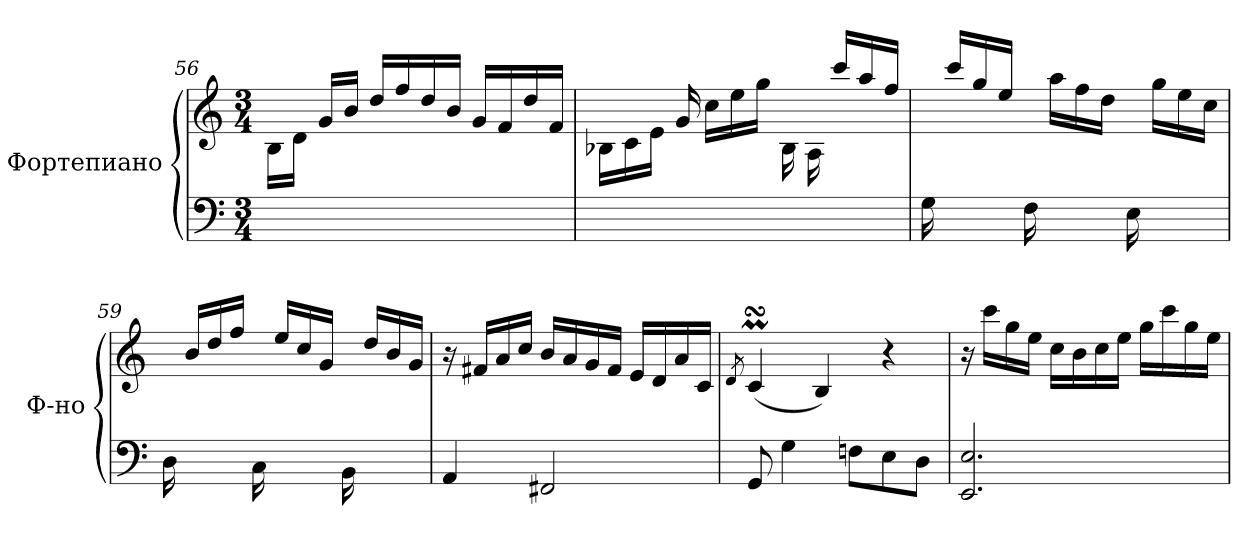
**kern	**kern
*part1	*part1
*staff2	*staff1
*I"Фортепиано	*
*I'Ф-но	*
*clefF4	*clefG2
*k[]	*k[]
*M3/4	*M3/4
=56	=56
2.ryy	16B\LL
.	16d\JJ
.	16g/LL
.	16b/JJ
.	16dd/LL
.	16ff/
.	16dd/
.	16b/JJ
.	16g/LL
.	16f/
.	16dd/
.	16f/JJ
=57	=57
2.ryy	16B-X\LL
.	16c\
.	16e\JJ
.	16g/
.	16cc\LL
.	16ee\
.	16gg\JJ
.	16B-\
.	16A\
.	16ccc/LL
.	16aa/
.	16ff/JJ
!!LO:PB:g=z
=58	=58
*^	*
16G\	2.ryy	16ryy
8.ryy	.	16ccc/LL
.	.	16gg/
.	.	16ee/JJ
16F\	.	16ryy
8.ryy	.	16aa\LL
.	.	16ff\
.	.	16dd\JJ
16E\	.	16ryy
8.ryy	.	16gg\LL
.	.	16ee\
.	.	16cc\JJ
=59	=59	=59
16D\	2.ryy	16ryy
8.ryy	.	16b/LL
.	.	16dd/
.	.	16ff/JJ
16C\	.	16ryy
8.ryy	.	16ee/LL
.	.	16cc/
.	.	16g/JJ
16BB\	.	16ryy
8.ryy	.	16dd/LL
.	.	16b/
.	.	16g/JJ
*v	*v	*
=60	=60
4AA/	16r
.	16f#X/LL
.	16a/
.	16cc/JJ
2FF#X/	16b/LL
.	16a/
.	16g/
.	16f#/JJ
.	16e/LL
.	16d/
.	16a/
.	16c/JJ
=61	=61
.	8qd/
8GG/	(<4cMsSSs/
4G\	.
.	4B/)
8Fn\L	.
8E\	4r
8D\J	.
!!LO:LB:g=z
=62	=62
2.EE/ 2.E/	16r
.	16ccc\LL
.	16gg\
.	16ee\JJ
.	16cc\LL
.	16b\
.	16cc\
.	16ee\JJ
.	16gg\LL
.	16ccc\
.	16gg\
.	16ee\JJ
=	=
*-	*-
